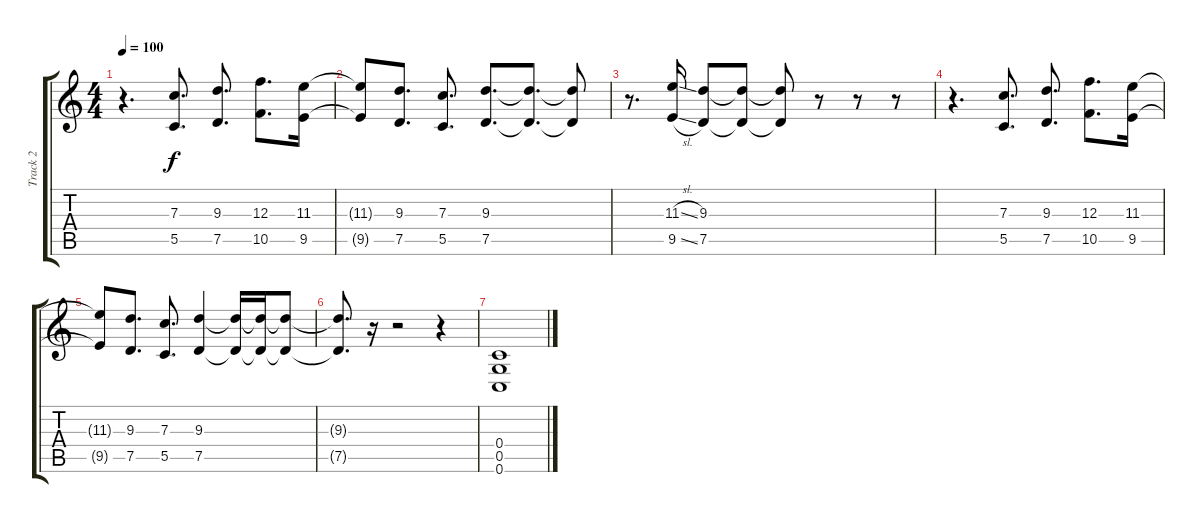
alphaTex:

\track ("Track 2" "Track 2") {instrument acousticguitarsteel}
\staff {score tabs}
\tuning (D4 A3 F3 C3 G2 C2) {hide}
\ts (4 4)
\tempo 100
\clef g2
\ks c
r.4{d dy f} (7.3 5.5).8{d} (9.3 7.5).8{d} (12.3 10.5).8{d} (11.3 9.5).16 |
(11.3{t} 9.5{t}).8 (9.3 7.5).8{d} (7.3 5.5).8{d} (9.3 7.5).8{d} (9.3{t} 7.5{t}).8{d} (9.3{t} 7.5{t}).8 |
r.8{d} (11.3{sl} 9.5{sl}).16 (9.3 7.5).8 (9.3{t} 7.5{t}).8 (9.3{t} 7.5{t}).8 r.8 r.8 r.8 |
r.4{d} (7.3 5.5).8{d} (9.3 7.5).8{d} (12.3 10.5).8{d} (11.3 9.5).16 |
(11.3{t} 9.5{t}).8 (9.3 7.5).8{d} (7.3 5.5).8{d} (9.3 7.5).4 (9.3{t} 7.5{t}).16 (9.3{t} 7.5{t}).16 (9.3{t} 7.5{t}).8 |
(9.3{t} 7.5{t}).8{d} r.16 r.2 r.4 |
(0.4 0.5 0.6).1
